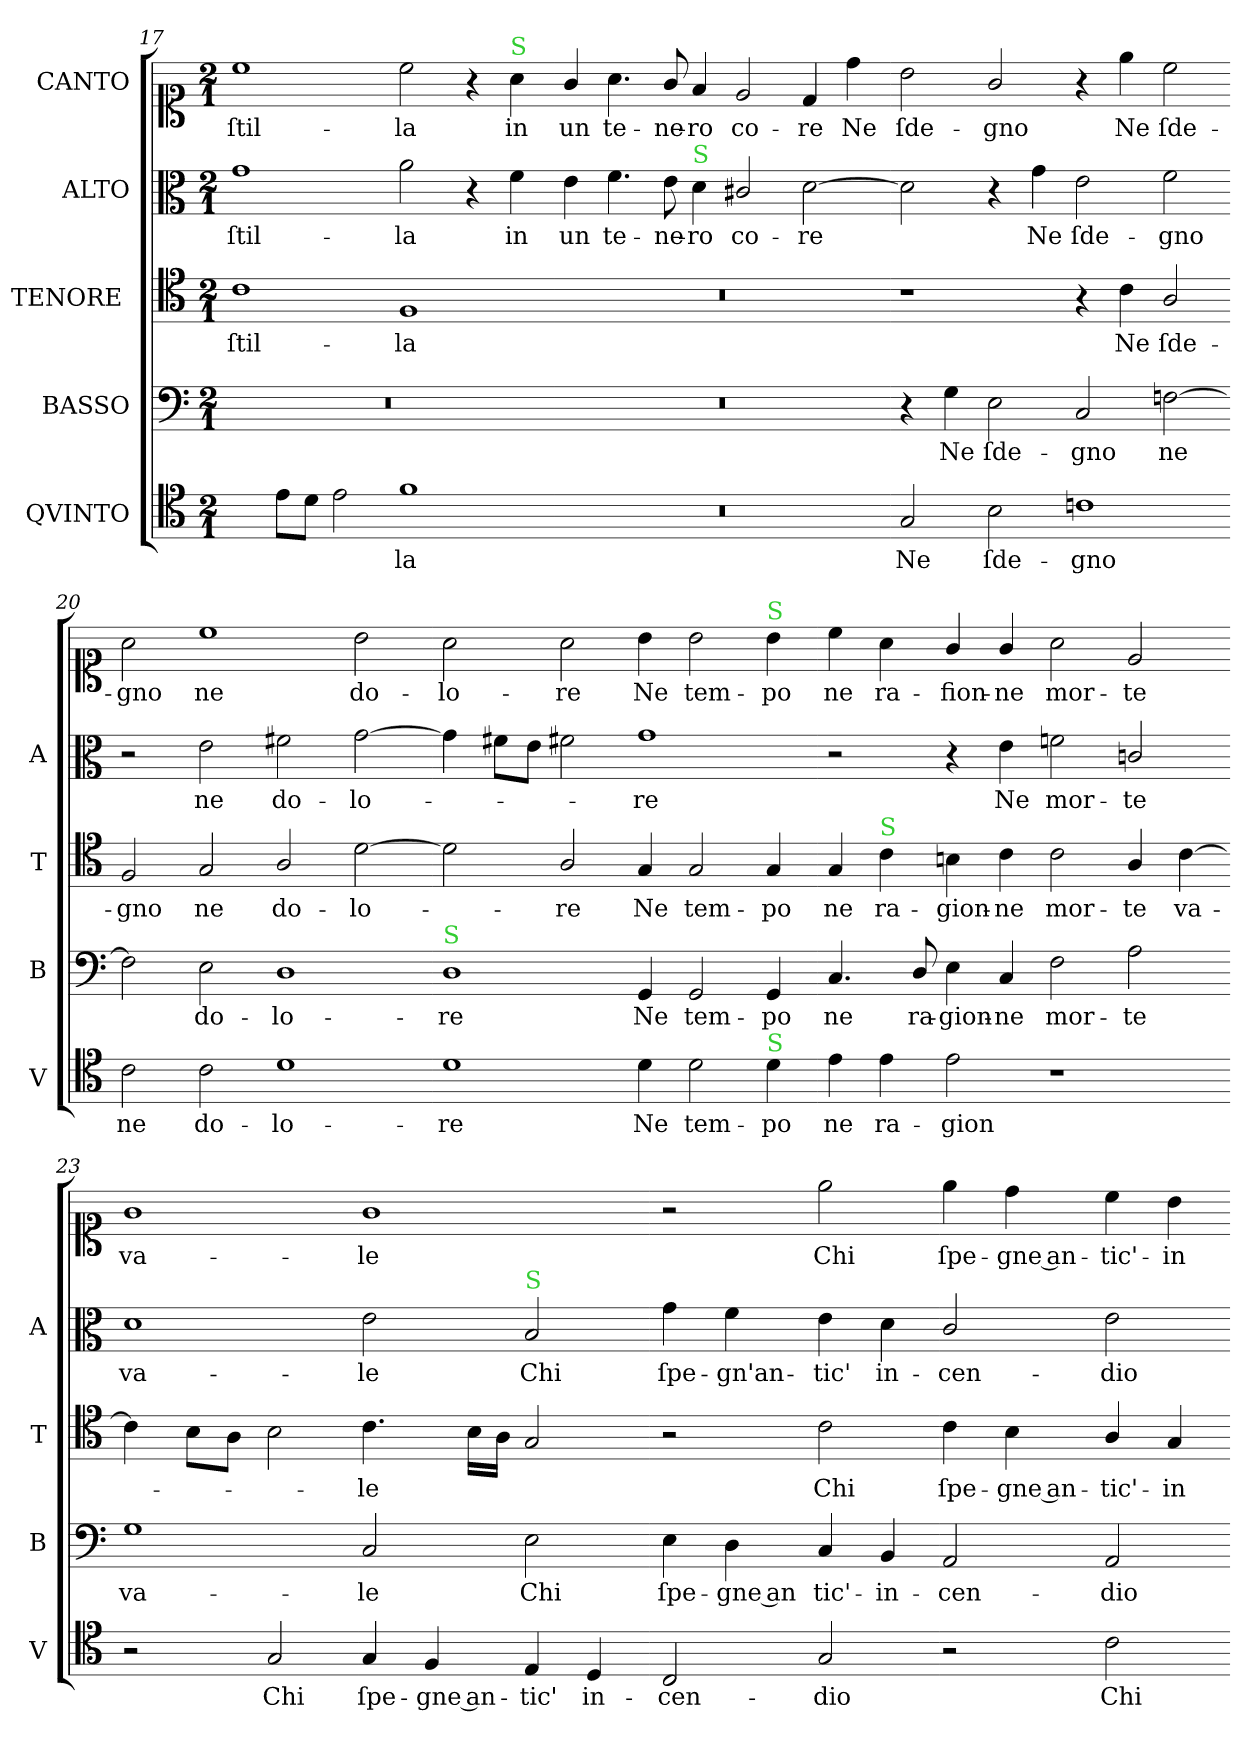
**kern	**text	**kern	**text	**kern	**text	**kern	**text	**kern	**text
*part5	*part5	*part4	*part4	*part3	*part3	*part2	*part2	*part1	*part1
*staff5	*staff5	*staff4	*staff4	*staff3	*staff3	*staff2	*staff2	*staff1	*staff1
*I"QVINTO	*	*I"BASSO	*	*I"TENORE 	*	*I"ALTO	*	*I"CANTO	*
*I'V	*	*I'B	*	*I'T	*	*I'A	*	*	*
*clefC4	*	*clefF4	*	*clefC4	*	*clefC3	*	*clefC1	*
*k[]	*	*k[]	*	*k[]	*	*k[]	*	*k[]	*
*M2/1	*	*M2/1	*	*M2/1	*	*M2/1	*	*M2/1	*
=17	=17	=17	=17	=17	=17	=17	=17	=17	=17
4ryy	.	0r	.	1c	ſtil-	1g	ſtil-	1cc	ſtil-
8e\L	.	.	.	.	.	.	.	.	.
8d\J	.	.	.	.	.	.	.	.	.
2e\	.	.	.	.	.	.	.	.	.
1f	-la	.	.	1F	-la	2a\	-la	2cc\	-la
.	.	.	.	.	.	4r	.	4r	.
!	!	!	!	!	!	!	!	!LO:TX:a:color=limegreen:t=S	!
.	.	.	.	.	.	4f\	in	4a\	in
=18-	=18-	=18-	=18-	=18-	=18-	=18-	=18-	=18-	=18-
0r	.	0r	.	0r	.	4e\	un	4g/	un
.	.	.	.	.	.	4.f\	te-	4.a\	te-
.	.	.	.	.	.	8e\	-ne-	8g/	-ne-
!	!	!	!	!	!	!LO:TX:a:color=limegreen:t=S	!	!	!
.	.	.	.	.	.	4d\	-ro	4f/	-ro
.	.	.	.	.	.	2c#X/	co-	2e/	co-
.	.	.	.	.	.	[2d\	-re	4d/	-re
.	.	.	.	.	.	.	.	4dd\	Ne
=19-	=19-	=19-	=19-	=19-	=19-	=19-	=19-	=19-	=19-
2G/	Ne	4r	.	1r	.	2d\]	.	2b\	ſde-
.	.	4G\	Ne	.	.	.	.	.	.
2B\	ſde-	2E\	ſde-	.	.	4r	.	2g/	-gno
.	.	.	.	.	.	4g\	Ne	.	.
1cn	-gno	2C/	-gno	4r	.	2e\	ſde-	4r	.
.	.	.	.	4c\	Ne	.	.	4ee\	Ne
.	.	[2Fn\	ne	2A/	ſde-	2f\	-gno	2cc\	ſde-
=20-	=20-	=20-	=20-	=20-	=20-	=20-	=20-	=20-	=20-
2c\	ne	2F\]	.	2F/	-gno	2r	.	2a\	-gno
2c\	do-	2E\	do-	2G/	ne	2e\	ne	1cc	ne
1d	-lo-	1D	-lo-	2A/	do-	2f#X\	do-	.	.
.	.	.	.	[2d\	-lo-	[2g\	-lo-	2b\	do-
=21-	=21-	=21-	=21-	=21-	=21-	=21-	=21-	=21-	=21-
!	!	!LO:TX:a:color=limegreen:t=S	!	!	!	!	!	!	!
1d	-re	1D	-re	2d\]	.	4g\]	.	2a\	-lo-
.	.	.	.	.	.	8f#X\L	.	.	.
.	.	.	.	.	.	8e\J	.	.	.
.	.	.	.	2A/	-re	2f#X\	.	2a\	-re
4d\	Ne	4GG/	Ne	4G/	Ne	1g	-re	4b\	Ne
2d\	tem-	2GG/	tem-	2G/	tem-	.	.	2b\	tem-
!	!	!	!	!	!	!	!	!LO:TX:a:color=limegreen:t=S	!
!LO:TX:a:color=limegreen:t=S	!	!	!	!	!	!	!	!	!
4d\	-po	4GG/	-po	4G/	-po	.	.	4b\	-po
=22-	=22-	=22-	=22-	=22-	=22-	=22-	=22-	=22-	=22-
4e\	ne	4.C/	ne	4G/	ne	2r	.	4cc\	ne
!	!	!	!	!LO:TX:a:color=limegreen:t=S	!	!	!	!	!
4e\	ra-	.	.	4c\	ra-	.	.	4a\	ra-
.	.	8D/	ra-	.	.	.	.	.	.
2e\	-gion	4E\	-gion-	4Bn\	-gion-	4r	.	4g/	-fion-
.	.	4C/	-ne	4c\	-ne	4e\	Ne	4g/	-ne
1r	.	2F\	mor-	2c\	mor-	2fn\	mor-	2a\	mor-
.	.	2A\	-te	4A/	-te	2cn/	-te	2e/	-te
.	.	.	.	[4c\	va-	.	.	.	.
=23-	=23-	=23-	=23-	=23-	=23-	=23-	=23-	=23-	=23-
2r	.	1G	va-	4c\]	.	1d	va-	1g	va-
.	.	.	.	8B\L	.	.	.	.	.
.	.	.	.	8A\J	.	.	.	.	.
2G/	Chi	.	.	2B\	.	.	.	.	.
4G/	ſpe-	2C/	-le	4.c\	-le	2e\	-le	1g	-le
4F/	-gne an-	.	.	.	.	.	.	.	.
.	.	.	.	16B\LL	.	.	.	.	.
.	.	.	.	16A\JJ	.	.	.	.	.
!	!	!	!	!	!	!LO:TX:a:color=limegreen:t=S	!	!	!
4E/	-tic'	2E\	Chi	2G/	.	2B/	Chi	.	.
4D/	in-	.	.	.	.	.	.	.	.
=24-	=24-	=24-	=24-	=24-	=24-	=24-	=24-	=24-	=24-
2C/	-cen-	4E\	ſpe-	2r	.	4g\	ſpe-	2r	.
.	.	4D\	-gne an	.	.	4f\	-gn'an-	.	.
2G/	-dio	4C/	-tic'-	2c\	Chi	4e\	-tic'	2ee\	Chi
.	.	4BB/	-in-	.	.	4d\	in-	.	.
2r	.	2AA/	-cen-	4c\	ſpe-	2c/	-cen-	4ee\	ſpe-
.	.	.	.	4B\	-gne an-	.	.	4dd\	-gne an-
2c\	Chi	2AA/	-dio	4A/	-tic'-	2e\	-dio	4cc\	-tic'-
.	.	.	.	4G/	-in-	.	.	4b\	-in-
=-	=-	=-	=-	=-	=-	=-	=-	=-	=-
*-	*-	*-	*-	*-	*-	*-	*-	*-	*-
